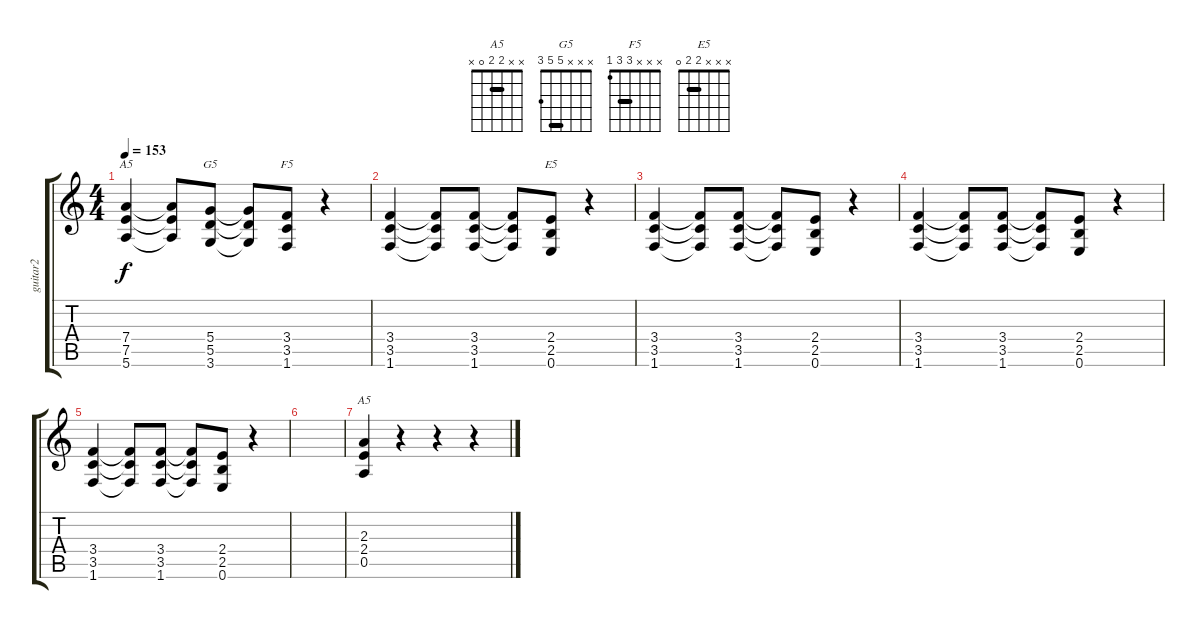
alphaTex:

\track ("guitar2" "guitar2") {instrument distortionguitar}
\staff {score tabs}
\tuning (E4 B3 G3 D3 A2 E2) {hide}
\chord ("A5" x x x 7 7 5) {firstfret 5 barre 7}
\chord ("G5" x x x 5 5 3) {barre 5}
\chord ("F5" x x x 3 3 1) {barre 3}
\chord ("E5" x x x 2 2 0) {barre 2}
\chord ("A5" x x 2 2 0 x) {barre 2}
\ts (4 4)
\tempo 153
\clef g2
\ks c
(7.4 7.5 5.6).4{ch "A5" dy f} (7.4{t} 7.5{t} 5.6{t}).8 (5.4 5.5 3.6).8{ch "G5"} (5.4{t} 5.5{t} 3.6{t}).8 (3.4 3.5 1.6).8{ch "F5"} r.4 |
(3.4 3.5 1.6).4 (3.4{t} 3.5{t} 1.6{t}).8 (3.4 3.5 1.6).8 (3.4{t} 3.5{t} 1.6{t}).8 (2.4 2.5 0.6).8{ch "E5"} r.4 |
(3.4 3.5 1.6).4 (3.4{t} 3.5{t} 1.6{t}).8 (3.4 3.5 1.6).8 (3.4{t} 3.5{t} 1.6{t}).8 (2.4 2.5 0.6).8 r.4 |
(3.4 3.5 1.6).4 (3.4{t} 3.5{t} 1.6{t}).8 (3.4 3.5 1.6).8 (3.4{t} 3.5{t} 1.6{t}).8 (2.4 2.5 0.6).8 r.4 |
(3.4 3.5 1.6).4 (3.4{t} 3.5{t} 1.6{t}).8 (3.4 3.5 1.6).8 (3.4{t} 3.5{t} 1.6{t}).8 (2.4 2.5 0.6).8 r.4 |
\ks aminor
|
(2.3 2.4 0.5).4{ch "A5"} r.4 r.4 r.4
